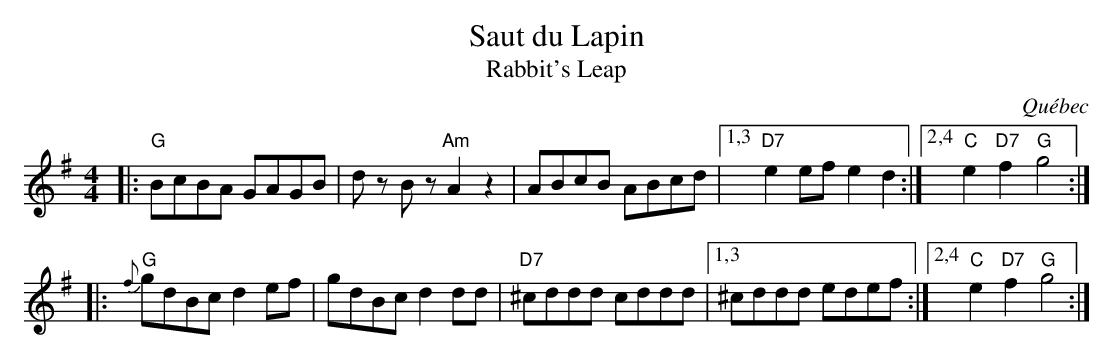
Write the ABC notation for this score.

X:1
T: Saut du Lapin
T: Rabbit's Leap
O: Qu\'ebec
M: 4/4
L: 1/8
K: G
|: "G"BcBA GAGB | dz Bz "Am"A2z2 | ABcB ABcd |1,3 "D7"e2ef e2d2 :|2,4 "C"e2"D7"f2 "G"g4 :|
|: "G"{f}gdBc d2ef | gdBc d2dd | "D7"^cddd cddd |1,3 ^cddd edef :|2,4 "C"e2"D7"f2 "G"g4 :|
